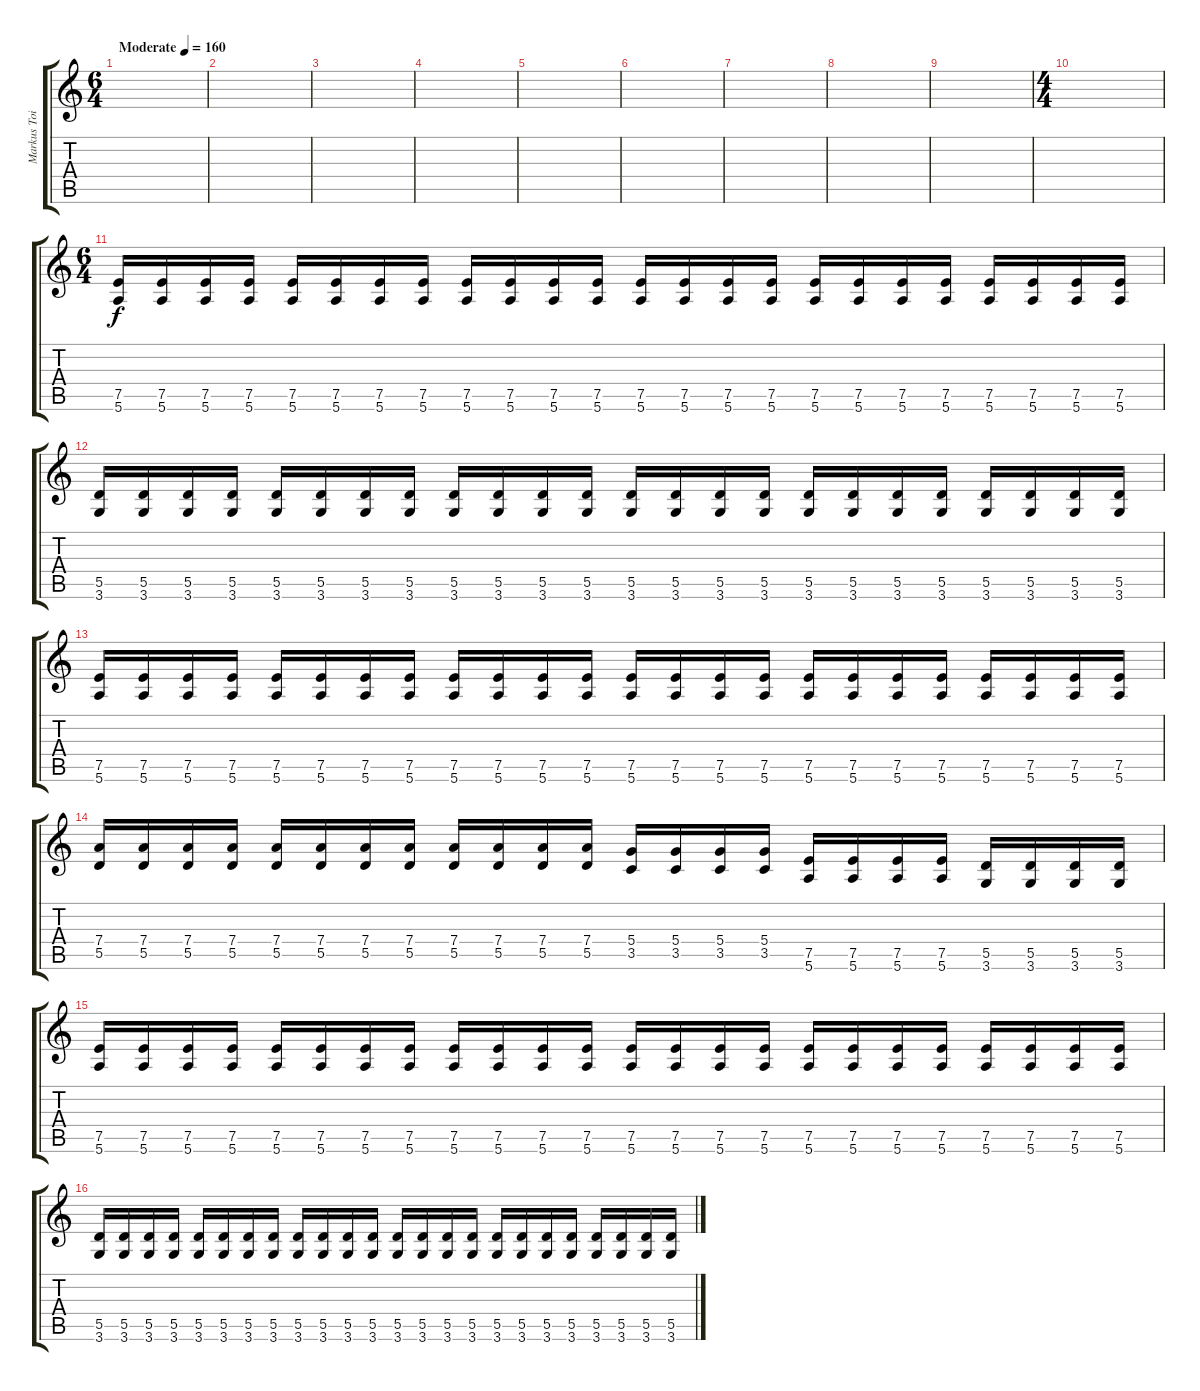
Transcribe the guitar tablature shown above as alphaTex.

\track ("Markus Toivonen" "Markus Toi") {instrument overdrivenguitar}
\staff {score tabs}
\tuning (E4 B3 G3 D3 A2 E2) {hide}
\ts (6 4)
\tempo (160 "Moderate")
\clef g2
\ks c
|
|
|
|
|
|
|
|
|
\ts (4 4)
|
\ts (6 4)
(7.5 5.6).16 (7.5 5.6).16 (7.5 5.6).16 (7.5 5.6).16 (7.5 5.6).16 (7.5 5.6).16 (7.5 5.6).16 (7.5 5.6).16 (7.5 5.6).16 (7.5 5.6).16 (7.5 5.6).16 (7.5 5.6).16 (7.5 5.6).16 (7.5 5.6).16 (7.5 5.6).16 (7.5 5.6).16 (7.5 5.6).16 (7.5 5.6).16 (7.5 5.6).16 (7.5 5.6).16 (7.5 5.6).16 (7.5 5.6).16 (7.5 5.6).16 (7.5 5.6).16 |
(5.5 3.6).16 (5.5 3.6).16 (5.5 3.6).16 (5.5 3.6).16 (5.5 3.6).16 (5.5 3.6).16 (5.5 3.6).16 (5.5 3.6).16 (5.5 3.6).16 (5.5 3.6).16 (5.5 3.6).16 (5.5 3.6).16 (5.5 3.6).16 (5.5 3.6).16 (5.5 3.6).16 (5.5 3.6).16 (5.5 3.6).16 (5.5 3.6).16 (5.5 3.6).16 (5.5 3.6).16 (5.5 3.6).16 (5.5 3.6).16 (5.5 3.6).16 (5.5 3.6).16 |
(7.5 5.6).16 (7.5 5.6).16 (7.5 5.6).16 (7.5 5.6).16 (7.5 5.6).16 (7.5 5.6).16 (7.5 5.6).16 (7.5 5.6).16 (7.5 5.6).16 (7.5 5.6).16 (7.5 5.6).16 (7.5 5.6).16 (7.5 5.6).16 (7.5 5.6).16 (7.5 5.6).16 (7.5 5.6).16 (7.5 5.6).16 (7.5 5.6).16 (7.5 5.6).16 (7.5 5.6).16 (7.5 5.6).16 (7.5 5.6).16 (7.5 5.6).16 (7.5 5.6).16 |
(7.4 5.5).16 (7.4 5.5).16 (7.4 5.5).16 (7.4 5.5).16 (7.4 5.5).16 (7.4 5.5).16 (7.4 5.5).16 (7.4 5.5).16 (7.4 5.5).16 (7.4 5.5).16 (7.4 5.5).16 (7.4 5.5).16 (5.4 3.5).16 (5.4 3.5).16 (5.4 3.5).16 (5.4 3.5).16 (7.5 5.6).16 (7.5 5.6).16 (7.5 5.6).16 (7.5 5.6).16 (5.5 3.6).16 (5.5 3.6).16 (5.5 3.6).16 (5.5 3.6).16 |
(7.5 5.6).16 (7.5 5.6).16 (7.5 5.6).16 (7.5 5.6).16 (7.5 5.6).16 (7.5 5.6).16 (7.5 5.6).16 (7.5 5.6).16 (7.5 5.6).16 (7.5 5.6).16 (7.5 5.6).16 (7.5 5.6).16 (7.5 5.6).16 (7.5 5.6).16 (7.5 5.6).16 (7.5 5.6).16 (7.5 5.6).16 (7.5 5.6).16 (7.5 5.6).16 (7.5 5.6).16 (7.5 5.6).16 (7.5 5.6).16 (7.5 5.6).16 (7.5 5.6).16 |
(5.5 3.6).16 (5.5 3.6).16 (5.5 3.6).16 (5.5 3.6).16 (5.5 3.6).16 (5.5 3.6).16 (5.5 3.6).16 (5.5 3.6).16 (5.5 3.6).16 (5.5 3.6).16 (5.5 3.6).16 (5.5 3.6).16 (5.5 3.6).16 (5.5 3.6).16 (5.5 3.6).16 (5.5 3.6).16 (5.5 3.6).16 (5.5 3.6).16 (5.5 3.6).16 (5.5 3.6).16 (5.5 3.6).16 (5.5 3.6).16 (5.5 3.6).16 (5.5 3.6).16
